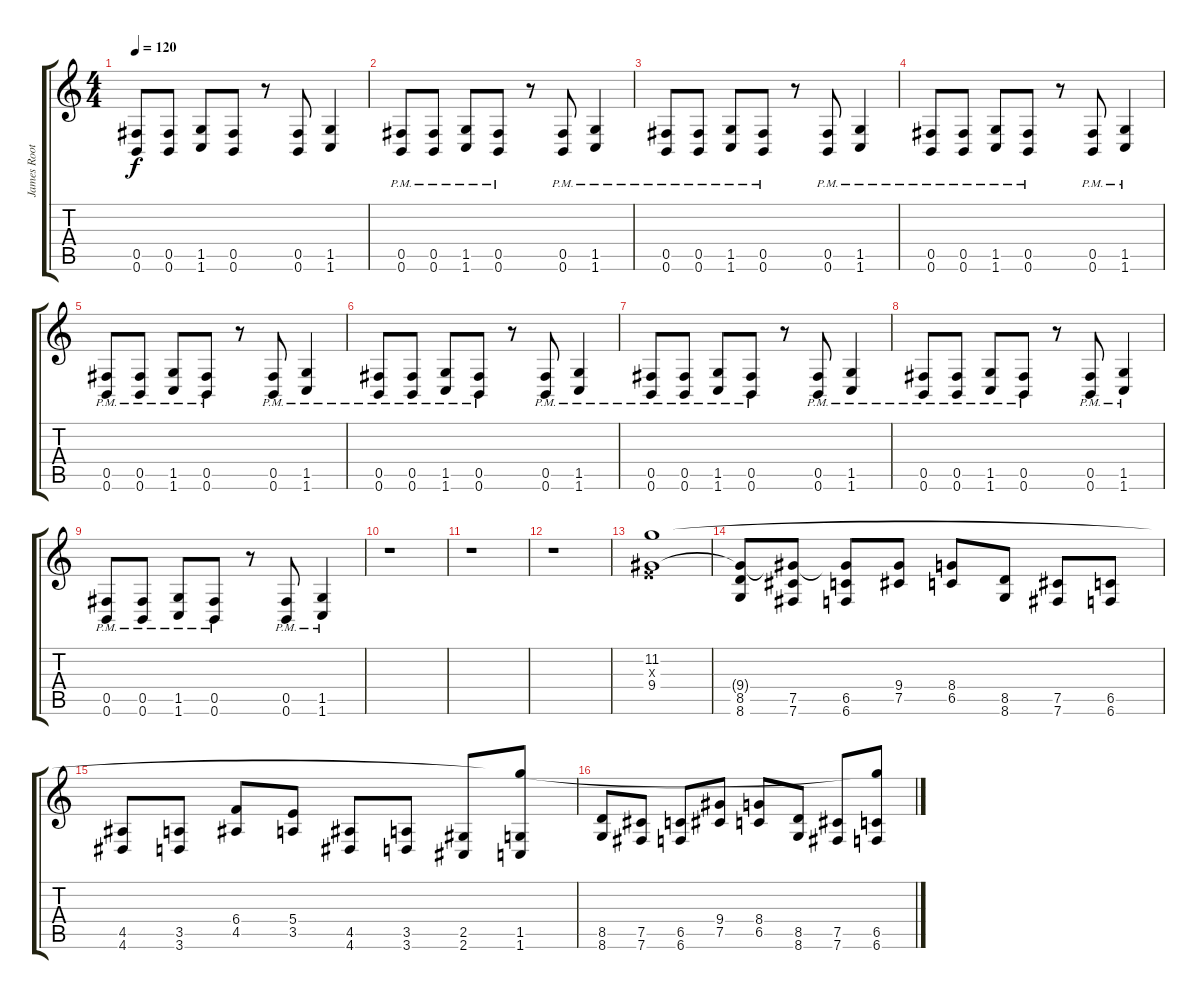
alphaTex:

\track ("James Root" "James Root") {instrument overdrivenguitar}
\staff {score tabs}
\tuning (Db4 Ab3 E3 B2 Gb2 B1) {hide}
\ts (4 4)
\tempo 120
\clef g2
\ks c
(0.5 0.6).8{dy f} (0.5 0.6).8 (1.5 1.6).8 (0.5 0.6).8 r.8 (0.5 0.6).8 (1.5 1.6).4 |
(0.5 0.6{pm}).8 (0.5 0.6{pm}).8 (1.5 1.6{pm}).8 (0.5 0.6{pm}).8 r.8 (0.5 0.6{pm}).8 (1.5 1.6{pm}).4 |
(0.5 0.6{pm}).8 (0.5 0.6{pm}).8 (1.5 1.6{pm}).8 (0.5 0.6{pm}).8 r.8 (0.5 0.6{pm}).8 (1.5 1.6{pm}).4 |
(0.5 0.6{pm}).8 (0.5 0.6{pm}).8 (1.5 1.6{pm}).8 (0.5 0.6{pm}).8 r.8 (0.5 0.6{pm}).8 (1.5 1.6{pm}).4 |
(0.5 0.6{pm}).8 (0.5 0.6{pm}).8 (1.5 1.6{pm}).8 (0.5 0.6{pm}).8 r.8 (0.5 0.6{pm}).8 (1.5 1.6{pm}).4 |
(0.5 0.6{pm}).8 (0.5 0.6{pm}).8 (1.5 1.6{pm}).8 (0.5 0.6{pm}).8 r.8 (0.5 0.6{pm}).8 (1.5 1.6{pm}).4 |
(0.5 0.6{pm}).8 (0.5 0.6{pm}).8 (1.5 1.6{pm}).8 (0.5 0.6{pm}).8 r.8 (0.5 0.6{pm}).8 (1.5 1.6{pm}).4 |
(0.5 0.6{pm}).8 (0.5 0.6{pm}).8 (1.5 1.6{pm}).8 (0.5 0.6{pm}).8 r.8 (0.5 0.6{pm}).8 (1.5 1.6{pm}).4 |
(0.5 0.6{pm}).8 (0.5 0.6{pm}).8 (1.5 1.6{pm}).8 (0.5 0.6{pm}).8 r.8 (0.5 0.6{pm}).8 (1.5 1.6{pm}).4 |
r.1 |
r.1 |
r.1 |
(11.2 0.3{x} 9.4).1 |
(9.4{t} 8.5 8.6).8 (9.4{t} 7.5 7.6).8 (9.4{t} 6.5 6.6).8 (9.4 7.5).8 (8.4 6.5).8 (8.5 8.6).8 (7.5 7.6).8 (6.5 6.6).8 |
(4.5 4.6).8 (3.5 3.6).8 (6.4 4.5).8 (5.4 3.5).8 (4.5 4.6).8 (3.5 3.6).8 (2.5 2.6).8 (11.2{t} 1.5 1.6).8 |
(8.5 8.6).8 (7.5 7.6).8 (6.5 6.6).8 (9.4 7.5).8 (8.4 6.5).8 (8.5 8.6).8 (7.5 7.6).8 (11.2{t} 6.5 6.6).8
